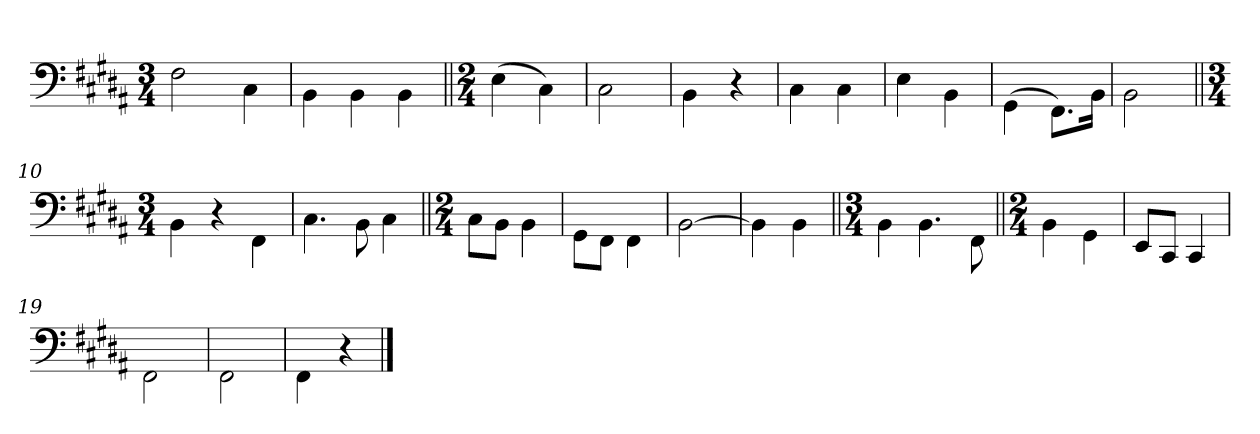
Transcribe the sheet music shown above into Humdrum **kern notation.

**kern
*part1
*staff1
*clefF4
*k[f#c#g#d#a#]
*M3/4
=1
2F#\
4C#\
=2
4BB\
4BB\
4BB\
=3||
*M2/4
(4E\
4C#\)
=4
2C#\
=5
4BB\
4r
=6
4C#\
4C#\
=7
4E\
4BB\
=8
(4GG#\
8.FF#\L)
16BB\Jk
=9
2BB\
=10||
*M3/4
4BB\
4r
4FF#\
=11
4.C#\
8BB\
4C#\
=12||
*M2/4
8C#\L
8BB\J
4BB\
=13
8GG#\L
8FF#\J
4FF#\
=14
[2BB\
=15
4BB\]
4BB\
=16||
*M3/4
4BB\
4.BB\
8FF#\
=17||
*M2/4
4BB\
4GG#\
=18
8EE/L
8CC#/J
4CC#/
=19
2FF#\
=20
2FF#\
=21
4FF#\
4r
==
*-
